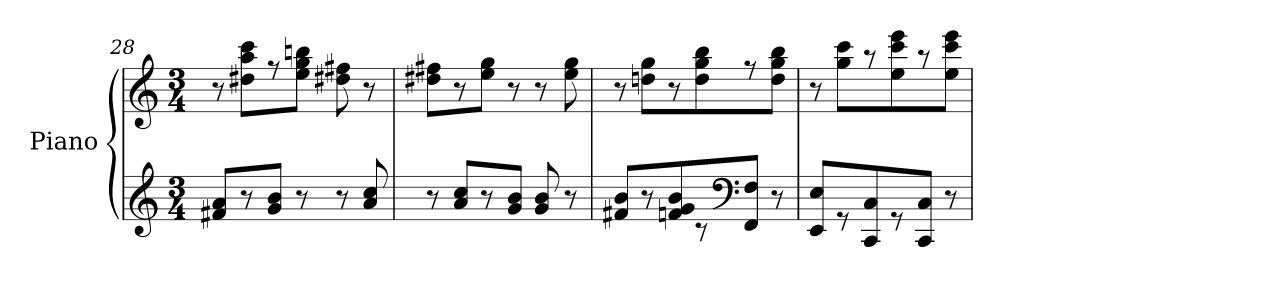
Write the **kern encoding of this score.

**kern	**kern
*part1	*part1
*staff2	*staff1
*I"Piano	*
*I'Pno.	*
!!LO:LB:g=z
*clefG2	*clefG2
*k[]	*k[]
*M3/4	*M3/4
=28	=28
8f#X/ 8a/L	8r
8r	8dd#X\ 8aa\ 8ccc\L
8g/ 8b/J	8r
8r	8ee\ 8gg\ 8bbn\J
8r	8dd#X\ 8ff#X\
8a/ 8cc/	8r
=29	=29
8r	8dd#X\ 8ff#X\L
8a/ 8cc/L	8r
8r	8ee\ 8gg\J
8g/ 8b/J	8r
8g/ 8b/	8r
8r	8ee\ 8gg\
=30	=30
8f#X/ 8b/L	8r
8r	8ddn\ 8gg\L
8fn/ 8g/ 8b/	8r
8r	8dd\ 8gg\ 8bb\
*clefF4	*
8FF/ 8F/J	8r
8r	8dd\ 8gg\ 8bb\J
=31	=31
8EE/ 8E/L	8r
8r	8gg\ 8ccc\L
8CC/ 8C/	8r
8r	8ee\ 8ccc\ 8eee\
8CC/ 8C/J	8r
8r	8ee\ 8ccc\ 8eee\J
=	=
*-	*-
